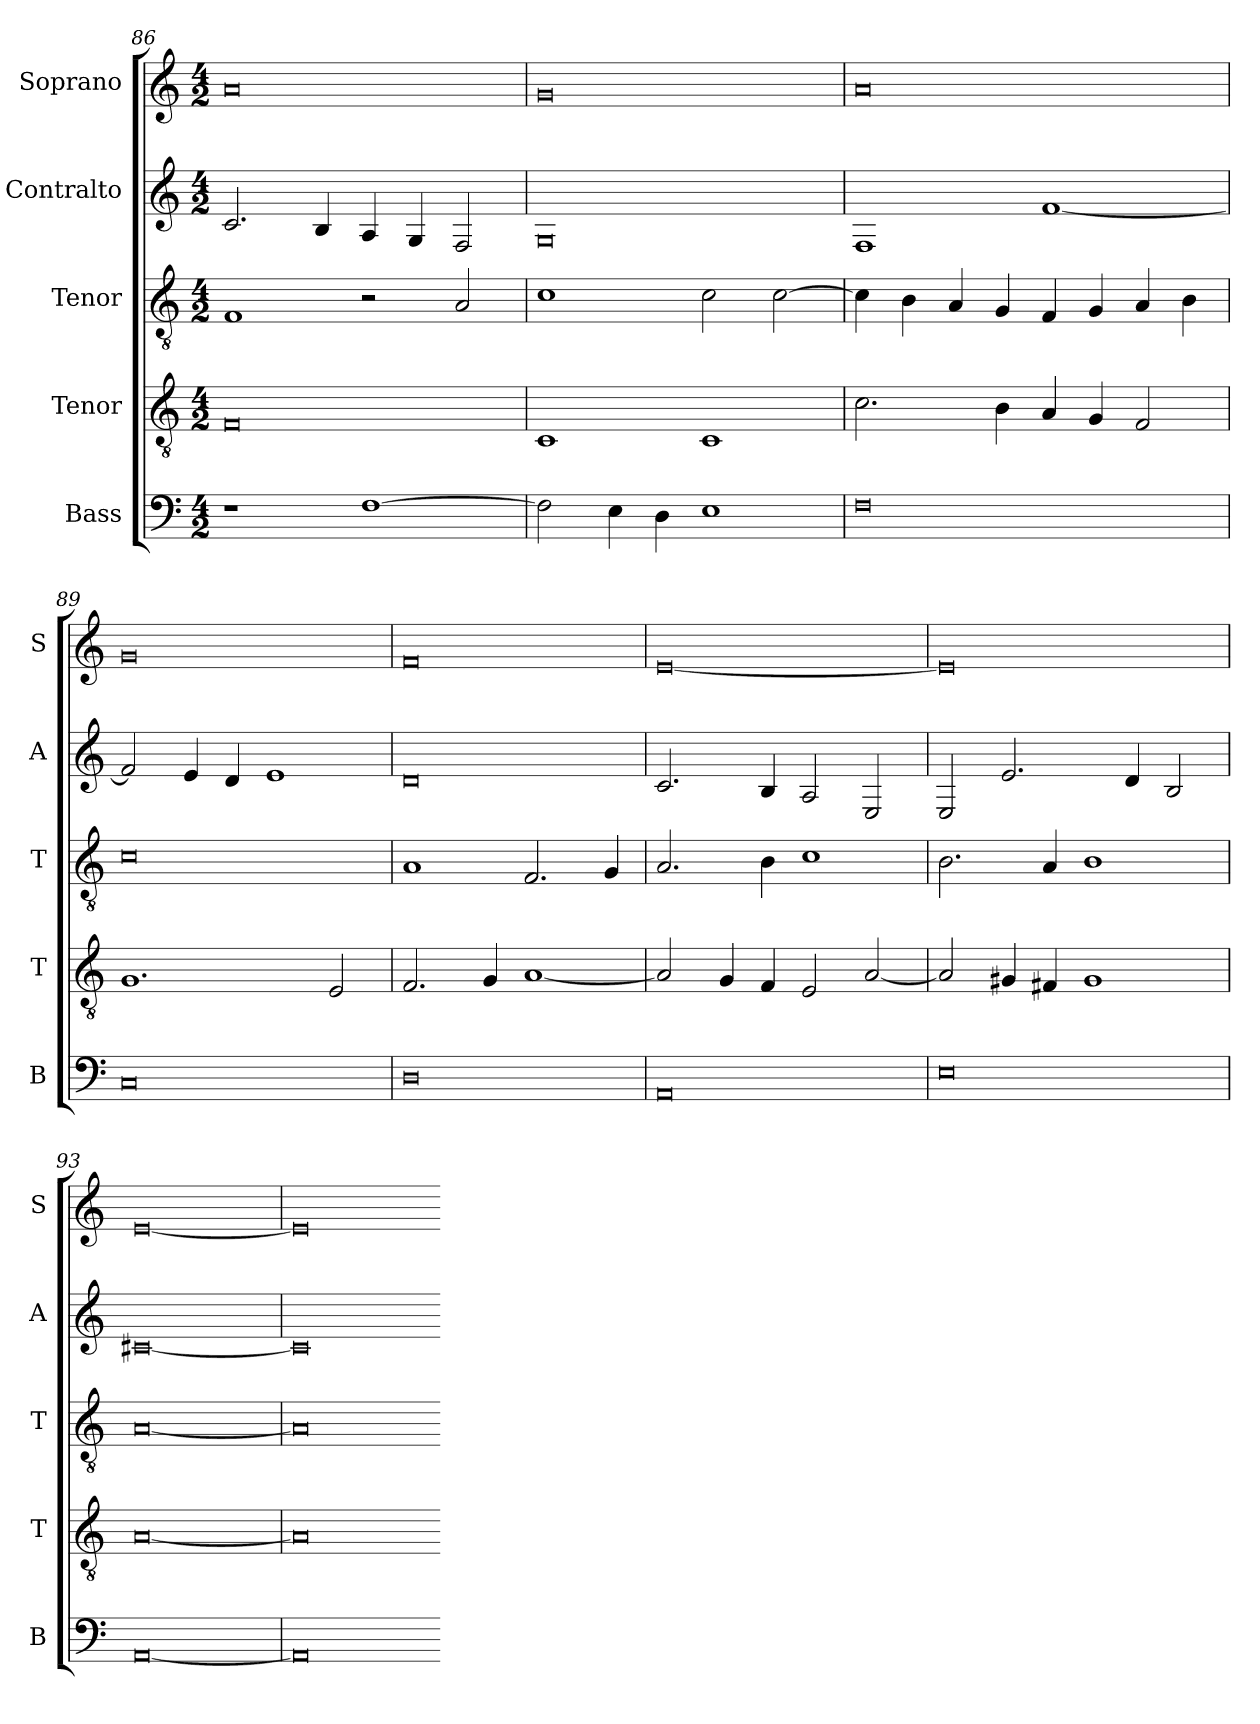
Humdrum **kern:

**kern	**kern	**kern	**kern	**kern
*part5	*part4	*part3	*part2	*part1
*staff5	*staff4	*staff3	*staff2	*staff1
*I"Bass	*I"Tenor	*I"Tenor	*I"Contralto	*I"Soprano
*I'B	*I'T	*I'T	*I'A	*I'S
*clefF4	*clefGv2	*clefGv2	*clefG2	*clefG2
*k[]	*k[]	*k[]	*k[]	*k[]
*D:dor	*D:dor	*D:dor	*D:dor	*D:dor
*M4/2	*M4/2	*M4/2	*M4/2	*M4/2
=86	=86	=86	=86	=86
1r	0F	1F	2.c	0a
.	.	.	4B	.
[1F	.	2r	4A	.
.	.	.	4G	.
.	.	2A	2F	.
=87	=87	=87	=87	=87
2F]	1C	1c	0G	0g
4E	.	.	.	.
4D	.	.	.	.
1E	1C	2c	.	.
.	.	[2c	.	.
=88	=88	=88	=88	=88
0F	2.c	4c]	1F	0a
.	.	4B	.	.
.	.	4A	.	.
.	4B	4G	.	.
.	4A	4F	[1f	.
.	4G	4G	.	.
.	2F	4A	.	.
.	.	4B	.	.
=89	=89	=89	=89	=89
0C	1.G	0c	2f]	0g
.	.	.	4e	.
.	.	.	4d	.
.	.	.	1e	.
.	2E	.	.	.
=90	=90	=90	=90	=90
0D	2.F	1A	0d	0f
.	4G	.	.	.
.	[1A	2.F	.	.
.	.	4G	.	.
=91	=91	=91	=91	=91
0AA	2A]	2.A	2.c	[0e
.	4G	.	.	.
.	4F	4B	4B	.
.	2E	1c	2A	.
.	[2A	.	2E	.
=92	=92	=92	=92	=92
0E	2A]	2.B	2E	0e]
.	4G#X	.	2.e	.
.	4F#X	4A	.	.
.	1G#	1B	.	.
.	.	.	4d	.
.	.	.	2B	.
=93	=93	=93	=93	=93
[0AA	[0A	[0A	[0c#X	[0e
=94	=94	=94	=94	=94
0AA]	0A]	0A]	0c#]	0e]
=-	=-	=-	=-	=-
*-	*-	*-	*-	*-
